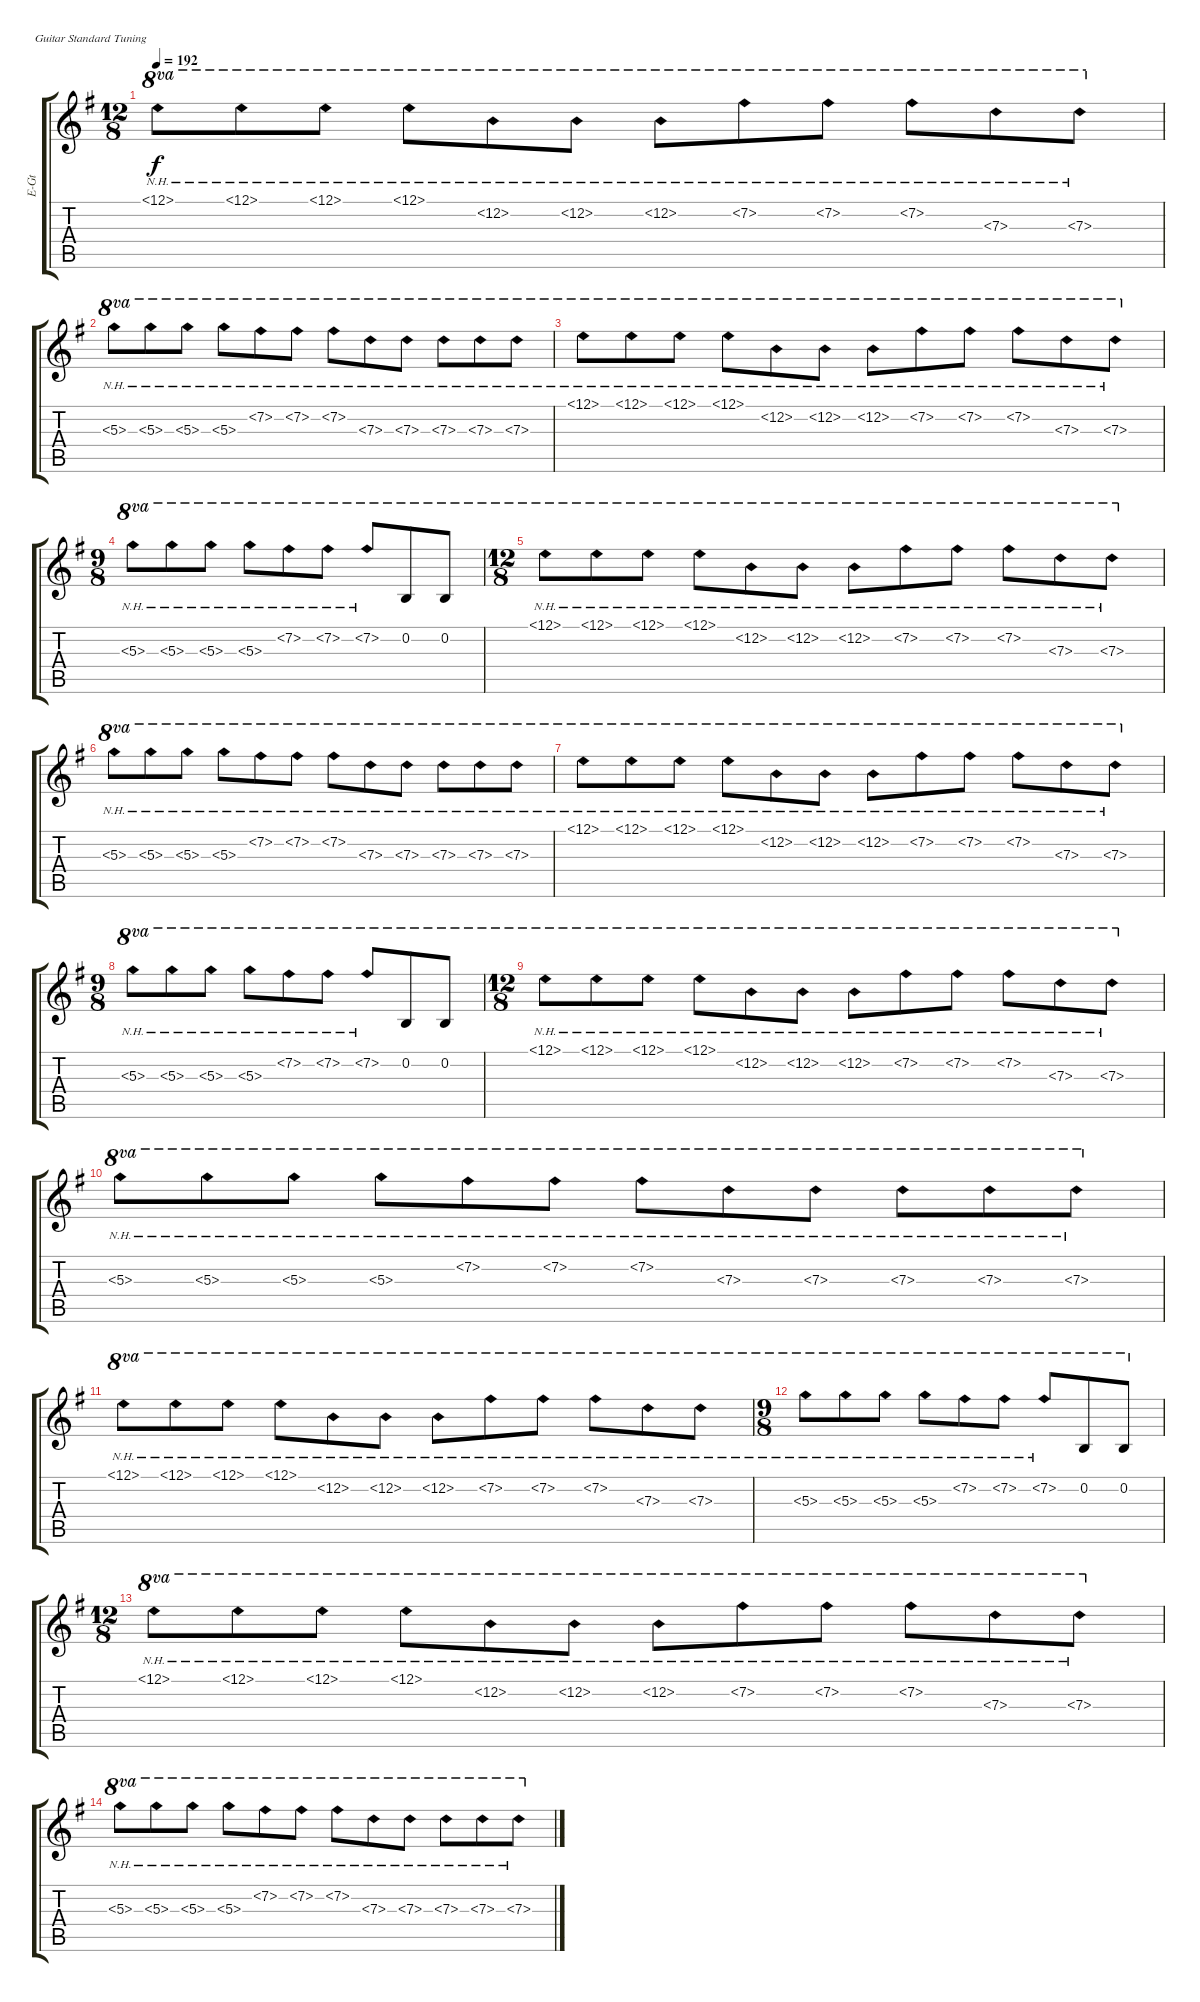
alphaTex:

\defaultSystemsLayout 4
\bracketExtendMode groupsimilarinstruments
\otherSystemsTrackNameOrientation horizontal
\track ("Lead Guitar" "E-Gt") {multiBarRest instrument distortionguitar}
\staff {score tabs}
\tuning (E4 B3 G3 D3 A2 E2)
\ts (12 8)
\beaming (8 3 3 3 3)
\tempo 192
\clef g2
\ks g
12.1{nh acc forcenatural}.8{ot 8va dy f} 12.1{nh acc forcenatural}.8{ot 8va} 12.1{nh acc forcenatural}.8{ot 8va} 12.1{nh acc forcenatural}.8{ot 8va} 12.2{nh acc forcenatural}.8{ot 8va} 12.2{nh acc forcenatural}.8{ot 8va} 12.2{nh acc forcenatural}.8{ot 8va} 7.2{nh acc #}.8{ot 8va} 7.2{nh acc #}.8{ot 8va} 7.2{nh acc #}.8{ot 8va} 7.3{nh acc forcenatural}.8{ot 8va} 7.3{nh acc forcenatural}.8{ot 8va} |
5.3{nh acc forcenatural}.8{ot 8va} 5.3{nh acc forcenatural}.8{ot 8va} 5.3{nh acc forcenatural}.8{ot 8va} 5.3{nh acc forcenatural}.8{ot 8va} 7.2{nh acc #}.8{ot 8va} 7.2{nh acc #}.8{ot 8va} 7.2{nh acc #}.8{ot 8va} 7.3{nh acc forcenatural}.8{ot 8va} 7.3{nh acc forcenatural}.8{ot 8va} 7.3{nh acc forcenatural}.8{ot 8va} 7.3{nh acc forcenatural}.8{ot 8va} 7.3{nh acc forcenatural}.8{ot 8va} |
12.1{nh acc forcenatural}.8{ot 8va} 12.1{nh acc forcenatural}.8{ot 8va} 12.1{nh acc forcenatural}.8{ot 8va} 12.1{nh acc forcenatural}.8{ot 8va} 12.2{nh acc forcenatural}.8{ot 8va} 12.2{nh acc forcenatural}.8{ot 8va} 12.2{nh acc forcenatural}.8{ot 8va} 7.2{nh acc #}.8{ot 8va} 7.2{nh acc #}.8{ot 8va} 7.2{nh acc #}.8{ot 8va} 7.3{nh acc forcenatural}.8{ot 8va} 7.3{nh acc forcenatural}.8{ot 8va} |
\ts (9 8)
\beaming (8 3 3 3 3)
5.3{nh acc forcenatural}.8{ot 8va} 5.3{nh acc forcenatural}.8{ot 8va} 5.3{nh acc forcenatural}.8{ot 8va} 5.3{nh acc forcenatural}.8{ot 8va} 7.2{nh acc #}.8{ot 8va} 7.2{nh acc #}.8{ot 8va} 7.2{nh acc #}.8{ot 8va} 0.2{acc forcenatural}.8{ot 8va} 0.2{acc forcenatural}.8{ot 8va} |
\ts (12 8)
\beaming (8 3 3 3 3)
12.1{nh acc forcenatural}.8{ot 8va} 12.1{nh acc forcenatural}.8{ot 8va} 12.1{nh acc forcenatural}.8{ot 8va} 12.1{nh acc forcenatural}.8{ot 8va} 12.2{nh acc forcenatural}.8{ot 8va} 12.2{nh acc forcenatural}.8{ot 8va} 12.2{nh acc forcenatural}.8{ot 8va} 7.2{nh acc #}.8{ot 8va} 7.2{nh acc #}.8{ot 8va} 7.2{nh acc #}.8{ot 8va} 7.3{nh acc forcenatural}.8{ot 8va} 7.3{nh acc forcenatural}.8{ot 8va} |
5.3{nh acc forcenatural}.8{ot 8va} 5.3{nh acc forcenatural}.8{ot 8va} 5.3{nh acc forcenatural}.8{ot 8va} 5.3{nh acc forcenatural}.8{ot 8va} 7.2{nh acc #}.8{ot 8va} 7.2{nh acc #}.8{ot 8va} 7.2{nh acc #}.8{ot 8va} 7.3{nh acc forcenatural}.8{ot 8va} 7.3{nh acc forcenatural}.8{ot 8va} 7.3{nh acc forcenatural}.8{ot 8va} 7.3{nh acc forcenatural}.8{ot 8va} 7.3{nh acc forcenatural}.8{ot 8va} |
12.1{nh acc forcenatural}.8{ot 8va} 12.1{nh acc forcenatural}.8{ot 8va} 12.1{nh acc forcenatural}.8{ot 8va} 12.1{nh acc forcenatural}.8{ot 8va} 12.2{nh acc forcenatural}.8{ot 8va} 12.2{nh acc forcenatural}.8{ot 8va} 12.2{nh acc forcenatural}.8{ot 8va} 7.2{nh acc #}.8{ot 8va} 7.2{nh acc #}.8{ot 8va} 7.2{nh acc #}.8{ot 8va} 7.3{nh acc forcenatural}.8{ot 8va} 7.3{nh acc forcenatural}.8{ot 8va} |
\ts (9 8)
\beaming (8 3 3 3 3)
5.3{nh acc forcenatural}.8{ot 8va} 5.3{nh acc forcenatural}.8{ot 8va} 5.3{nh acc forcenatural}.8{ot 8va} 5.3{nh acc forcenatural}.8{ot 8va} 7.2{nh acc #}.8{ot 8va} 7.2{nh acc #}.8{ot 8va} 7.2{nh acc #}.8{ot 8va} 0.2{acc forcenatural}.8{ot 8va} 0.2{acc forcenatural}.8{ot 8va} |
\ts (12 8)
\beaming (8 3 3 3 3)
12.1{nh acc forcenatural}.8{ot 8va} 12.1{nh acc forcenatural}.8{ot 8va} 12.1{nh acc forcenatural}.8{ot 8va} 12.1{nh acc forcenatural}.8{ot 8va} 12.2{nh acc forcenatural}.8{ot 8va} 12.2{nh acc forcenatural}.8{ot 8va} 12.2{nh acc forcenatural}.8{ot 8va} 7.2{nh acc #}.8{ot 8va} 7.2{nh acc #}.8{ot 8va} 7.2{nh acc #}.8{ot 8va} 7.3{nh acc forcenatural}.8{ot 8va} 7.3{nh acc forcenatural}.8{ot 8va} |
5.3{nh acc forcenatural}.8{ot 8va} 5.3{nh acc forcenatural}.8{ot 8va} 5.3{nh acc forcenatural}.8{ot 8va} 5.3{nh acc forcenatural}.8{ot 8va} 7.2{nh acc #}.8{ot 8va} 7.2{nh acc #}.8{ot 8va} 7.2{nh acc #}.8{ot 8va} 7.3{nh acc forcenatural}.8{ot 8va} 7.3{nh acc forcenatural}.8{ot 8va} 7.3{nh acc forcenatural}.8{ot 8va} 7.3{nh acc forcenatural}.8{ot 8va} 7.3{nh acc forcenatural}.8{ot 8va} |
12.1{nh acc forcenatural}.8{ot 8va} 12.1{nh acc forcenatural}.8{ot 8va} 12.1{nh acc forcenatural}.8{ot 8va} 12.1{nh acc forcenatural}.8{ot 8va} 12.2{nh acc forcenatural}.8{ot 8va} 12.2{nh acc forcenatural}.8{ot 8va} 12.2{nh acc forcenatural}.8{ot 8va} 7.2{nh acc #}.8{ot 8va} 7.2{nh acc #}.8{ot 8va} 7.2{nh acc #}.8{ot 8va} 7.3{nh acc forcenatural}.8{ot 8va} 7.3{nh acc forcenatural}.8{ot 8va} |
\ts (9 8)
\beaming (8 3 3 3 3)
5.3{nh acc forcenatural}.8{ot 8va} 5.3{nh acc forcenatural}.8{ot 8va} 5.3{nh acc forcenatural}.8{ot 8va} 5.3{nh acc forcenatural}.8{ot 8va} 7.2{nh acc #}.8{ot 8va} 7.2{nh acc #}.8{ot 8va} 7.2{nh acc #}.8{ot 8va} 0.2{acc forcenatural}.8{ot 8va} 0.2{acc forcenatural}.8{ot 8va} |
\ts (12 8)
\beaming (8 3 3 3 3)
12.1{nh acc forcenatural}.8{ot 8va} 12.1{nh acc forcenatural}.8{ot 8va} 12.1{nh acc forcenatural}.8{ot 8va} 12.1{nh acc forcenatural}.8{ot 8va} 12.2{nh acc forcenatural}.8{ot 8va} 12.2{nh acc forcenatural}.8{ot 8va} 12.2{nh acc forcenatural}.8{ot 8va} 7.2{nh acc #}.8{ot 8va} 7.2{nh acc #}.8{ot 8va} 7.2{nh acc #}.8{ot 8va} 7.3{nh acc forcenatural}.8{ot 8va} 7.3{nh acc forcenatural}.8{ot 8va} |
5.3{nh acc forcenatural}.8{ot 8va} 5.3{nh acc forcenatural}.8{ot 8va} 5.3{nh acc forcenatural}.8{ot 8va} 5.3{nh acc forcenatural}.8{ot 8va} 7.2{nh acc #}.8{ot 8va} 7.2{nh acc #}.8{ot 8va} 7.2{nh acc #}.8{ot 8va} 7.3{nh acc forcenatural}.8{ot 8va} 7.3{nh acc forcenatural}.8{ot 8va} 7.3{nh acc forcenatural}.8{ot 8va} 7.3{nh acc forcenatural}.8{ot 8va} 7.3{nh acc forcenatural}.8{ot 8va}
